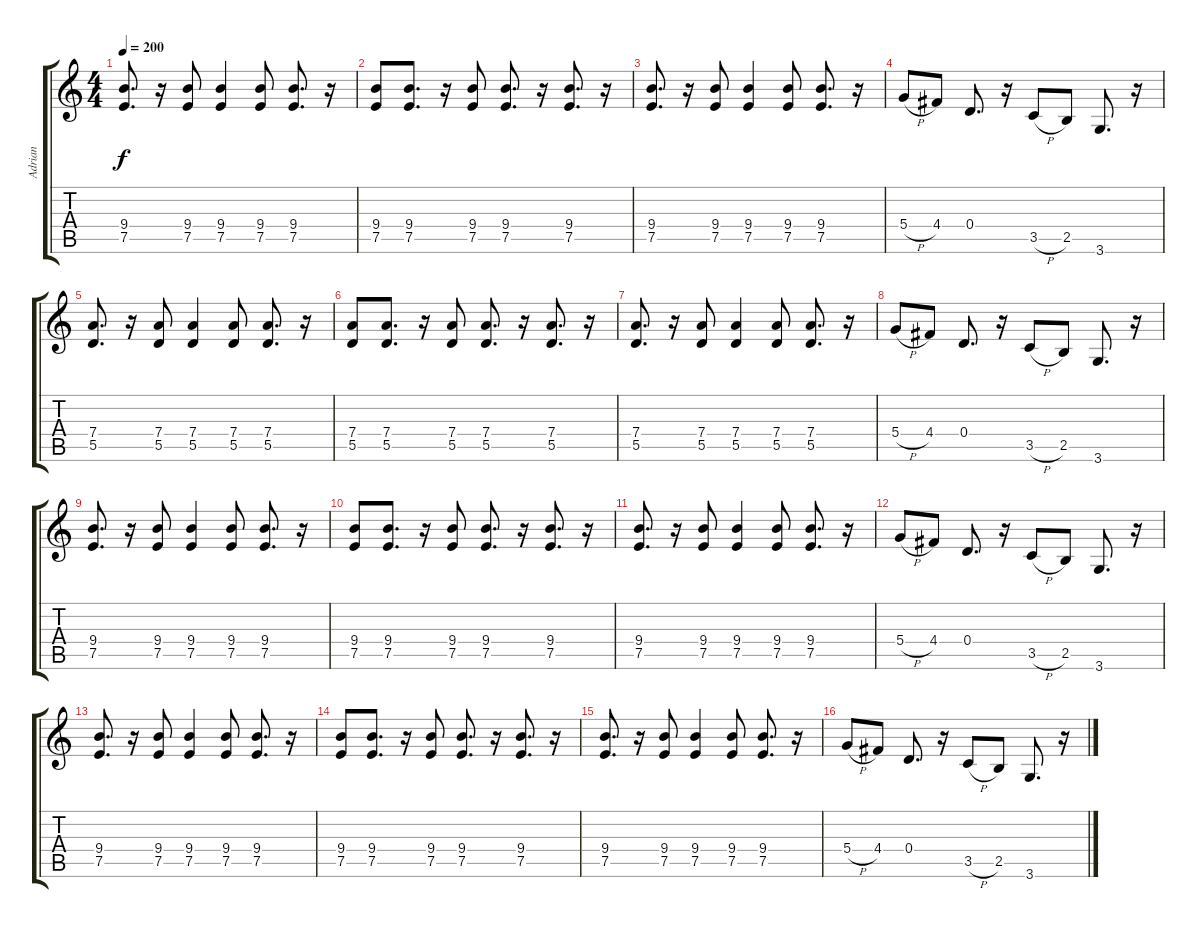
\track ("Adrian" "Adrian") {instrument distortionguitar}
\staff {score tabs}
\tuning (E4 B3 G3 D3 A2 E2) {hide}
\ts (4 4)
\tempo 200
\clef g2
\ks c
(9.4 7.5).8{d dy f} r.16 (9.4 7.5).8 (9.4 7.5).4 (9.4 7.5).8 (9.4 7.5).8{d} r.16 |
(9.4 7.5).8 (9.4 7.5).8{d} r.16 (9.4 7.5).8 (9.4 7.5).8{d} r.16 (9.4 7.5).8{d} r.16 |
(9.4 7.5).8{d} r.16 (9.4 7.5).8 (9.4 7.5).4 (9.4 7.5).8 (9.4 7.5).8{d} r.16 |
5.4{h}.8 4.4.8 0.4.8{d} r.16 3.5{h}.8 2.5.8 3.6.8{d} r.16 |
(7.4 5.5).8{d} r.16 (7.4 5.5).8 (7.4 5.5).4 (7.4 5.5).8 (7.4 5.5).8{d} r.16 |
(7.4 5.5).8 (7.4 5.5).8{d} r.16 (7.4 5.5).8 (7.4 5.5).8{d} r.16 (7.4 5.5).8{d} r.16 |
(7.4 5.5).8{d} r.16 (7.4 5.5).8 (7.4 5.5).4 (7.4 5.5).8 (7.4 5.5).8{d} r.16 |
5.4{h}.8 4.4.8 0.4.8{d} r.16 3.5{h}.8 2.5.8 3.6.8{d} r.16 |
(9.4 7.5).8{d} r.16 (9.4 7.5).8 (9.4 7.5).4 (9.4 7.5).8 (9.4 7.5).8{d} r.16 |
(9.4 7.5).8 (9.4 7.5).8{d} r.16 (9.4 7.5).8 (9.4 7.5).8{d} r.16 (9.4 7.5).8{d} r.16 |
(9.4 7.5).8{d} r.16 (9.4 7.5).8 (9.4 7.5).4 (9.4 7.5).8 (9.4 7.5).8{d} r.16 |
5.4{h}.8 4.4.8 0.4.8{d} r.16 3.5{h}.8 2.5.8 3.6.8{d} r.16 |
(9.4 7.5).8{d} r.16 (9.4 7.5).8 (9.4 7.5).4 (9.4 7.5).8 (9.4 7.5).8{d} r.16 |
(9.4 7.5).8 (9.4 7.5).8{d} r.16 (9.4 7.5).8 (9.4 7.5).8{d} r.16 (9.4 7.5).8{d} r.16 |
(9.4 7.5).8{d} r.16 (9.4 7.5).8 (9.4 7.5).4 (9.4 7.5).8 (9.4 7.5).8{d} r.16 |
5.4{h}.8 4.4.8 0.4.8{d} r.16 3.5{h}.8 2.5.8 3.6.8{d} r.16
